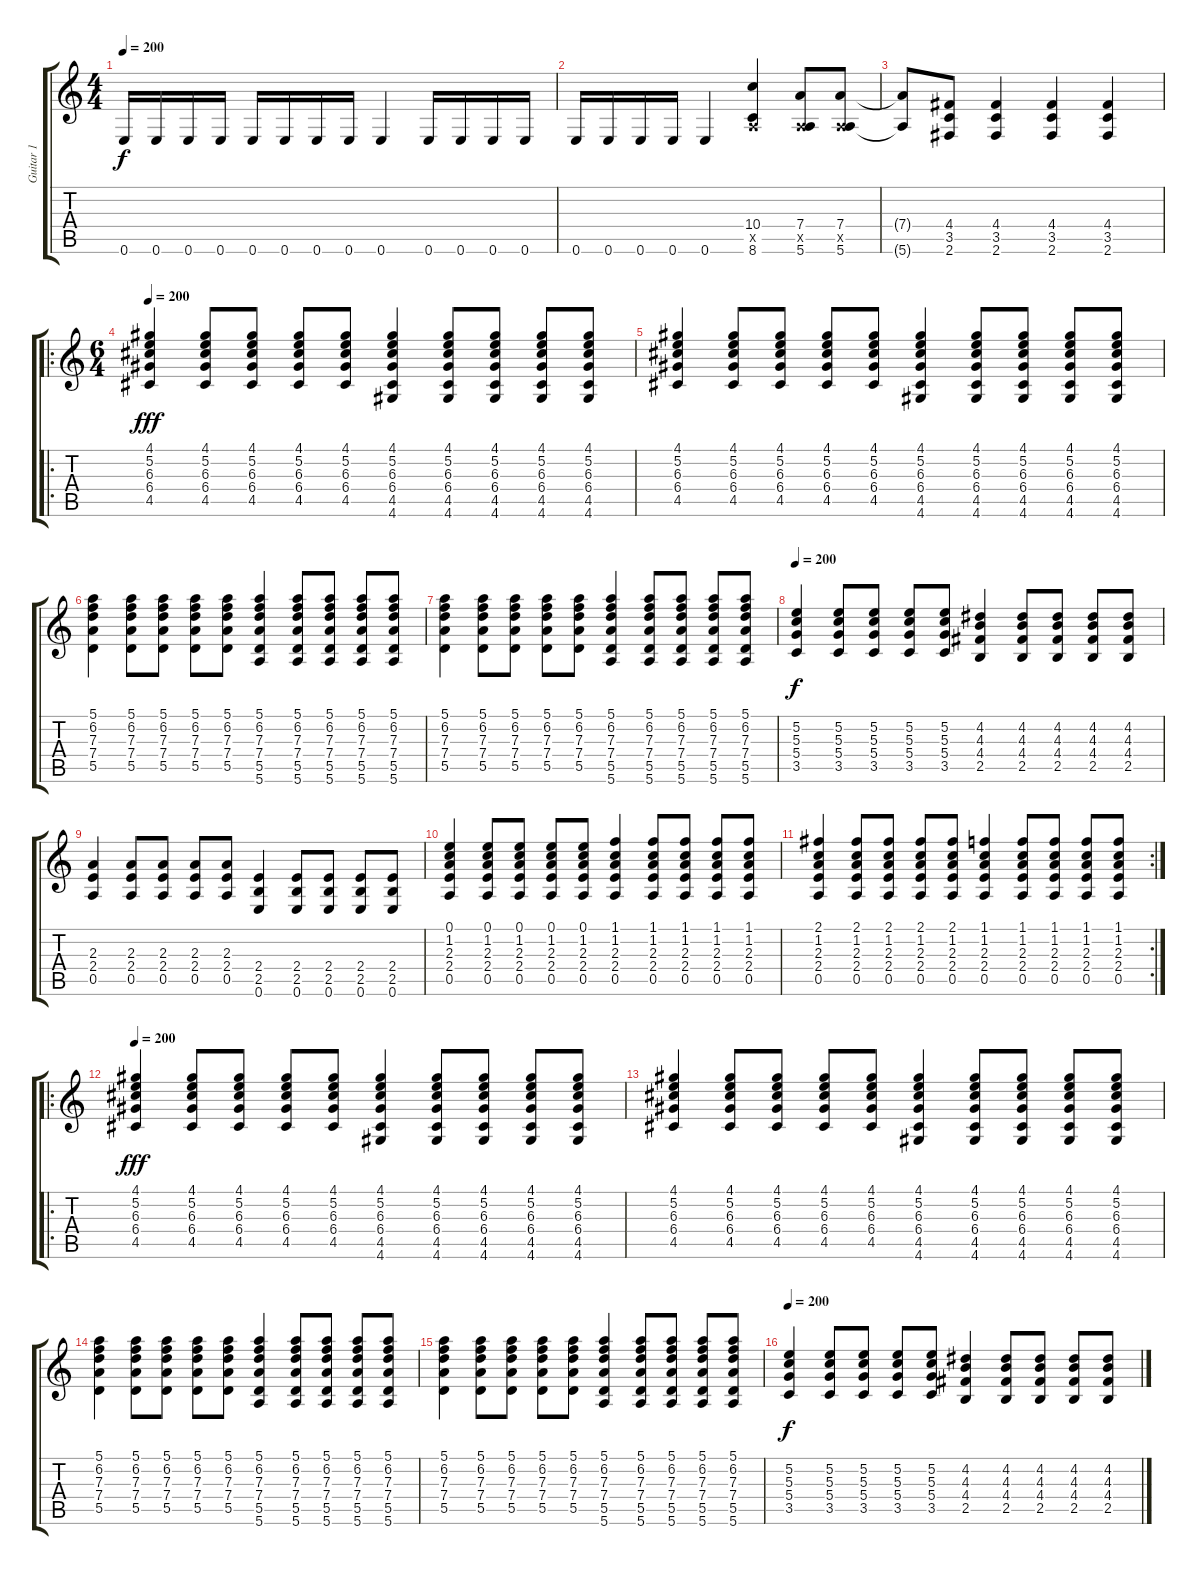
\track ("Guitar 1" "Guitar 1") {instrument distortionguitar}
\staff {score tabs}
\tuning (E4 B3 G3 D3 A2 E2) {hide}
\ts (4 4)
\tempo 200
\clef g2
\ks c
0.6.16{dy f volume 13 instrument distortionguitar} 0.6.16 0.6.16 0.6.16 0.6.16 0.6.16 0.6.16 0.6.16 0.6.4 0.6.16 0.6.16 0.6.16 0.6.16 |
0.6.16 0.6.16 0.6.16 0.6.16 0.6.4 (10.4 0.5{x} 8.6).4 (7.4 0.5{x} 5.6).8 (7.4 0.5{x} 5.6).8 |
(7.4{t} 5.6{t}).8 (4.4 3.5 2.6).8 (4.4 3.5 2.6).4 (4.4 3.5 2.6).4 (4.4 3.5 2.6).4 |
\ro
\ts (6 4)
\tempo 200
(4.1 5.2 6.3 6.4 4.5).4{dy fff volume 10} (4.1 5.2 6.3 6.4 4.5).8 (4.1 5.2 6.3 6.4 4.5).8 (4.1 5.2 6.3 6.4 4.5).8 (4.1 5.2 6.3 6.4 4.5).8 (4.1 5.2 6.3 6.4 4.5 4.6).4 (4.1 5.2 6.3 6.4 4.5 4.6).8 (4.1 5.2 6.3 6.4 4.5 4.6).8 (4.1 5.2 6.3 6.4 4.5 4.6).8 (4.1 5.2 6.3 6.4 4.5 4.6).8 |
(4.1 5.2 6.3 6.4 4.5).4 (4.1 5.2 6.3 6.4 4.5).8 (4.1 5.2 6.3 6.4 4.5).8 (4.1 5.2 6.3 6.4 4.5).8 (4.1 5.2 6.3 6.4 4.5).8 (4.1 5.2 6.3 6.4 4.5 4.6).4 (4.1 5.2 6.3 6.4 4.5 4.6).8 (4.1 5.2 6.3 6.4 4.5 4.6).8 (4.1 5.2 6.3 6.4 4.5 4.6).8 (4.1 5.2 6.3 6.4 4.5 4.6).8 |
(5.1 6.2 7.3 7.4 5.5).4 (5.1 6.2 7.3 7.4 5.5).8 (5.1 6.2 7.3 7.4 5.5).8 (5.1 6.2 7.3 7.4 5.5).8 (5.1 6.2 7.3 7.4 5.5).8 (5.1 6.2 7.3 7.4 5.5 5.6).4 (5.1 6.2 7.3 7.4 5.5 5.6).8 (5.1 6.2 7.3 7.4 5.5 5.6).8 (5.1 6.2 7.3 7.4 5.5 5.6).8 (5.1 6.2 7.3 7.4 5.5 5.6).8 |
(5.1 6.2 7.3 7.4 5.5).4 (5.1 6.2 7.3 7.4 5.5).8 (5.1 6.2 7.3 7.4 5.5).8 (5.1 6.2 7.3 7.4 5.5).8 (5.1 6.2 7.3 7.4 5.5).8 (5.1 6.2 7.3 7.4 5.5 5.6).4 (5.1 6.2 7.3 7.4 5.5 5.6).8 (5.1 6.2 7.3 7.4 5.5 5.6).8 (5.1 6.2 7.3 7.4 5.5 5.6).8 (5.1 6.2 7.3 7.4 5.5 5.6).8 |
\tempo 200
(5.2 5.3 5.4 3.5).4{dy f volume 10} (5.2 5.3 5.4 3.5).8 (5.2 5.3 5.4 3.5).8 (5.2 5.3 5.4 3.5).8 (5.2 5.3 5.4 3.5).8 (4.2 4.3 4.4 2.5).4 (4.2 4.3 4.4 2.5).8 (4.2 4.3 4.4 2.5).8 (4.2 4.3 4.4 2.5).8 (4.2 4.3 4.4 2.5).8 |
(2.3 2.4 0.5).4 (2.3 2.4 0.5).8 (2.3 2.4 0.5).8 (2.3 2.4 0.5).8 (2.3 2.4 0.5).8 (2.4 2.5 0.6).4 (2.4 2.5 0.6).8 (2.4 2.5 0.6).8 (2.4 2.5 0.6).8 (2.4 2.5 0.6).8 |
(0.1 1.2 2.3 2.4 0.5).4 (0.1 1.2 2.3 2.4 0.5).8 (0.1 1.2 2.3 2.4 0.5).8 (0.1 1.2 2.3 2.4 0.5).8 (0.1 1.2 2.3 2.4 0.5).8 (1.1 1.2 2.3 2.4 0.5).4 (1.1 1.2 2.3 2.4 0.5).8 (1.1 1.2 2.3 2.4 0.5).8 (1.1 1.2 2.3 2.4 0.5).8 (1.1 1.2 2.3 2.4 0.5).8 |
\rc 2
(2.1 1.2 2.3 2.4 0.5).4 (2.1 1.2 2.3 2.4 0.5).8 (2.1 1.2 2.3 2.4 0.5).8 (2.1 1.2 2.3 2.4 0.5).8 (2.1 1.2 2.3 2.4 0.5).8 (1.1 1.2 2.3 2.4 0.5).4 (1.1 1.2 2.3 2.4 0.5).8 (1.1 1.2 2.3 2.4 0.5).8 (1.1 1.2 2.3 2.4 0.5).8 (1.1 1.2 2.3 2.4 0.5).8 |
\ro
\tempo 200
(4.1 5.2 6.3 6.4 4.5).4{dy fff volume 10} (4.1 5.2 6.3 6.4 4.5).8 (4.1 5.2 6.3 6.4 4.5).8 (4.1 5.2 6.3 6.4 4.5).8 (4.1 5.2 6.3 6.4 4.5).8 (4.1 5.2 6.3 6.4 4.5 4.6).4 (4.1 5.2 6.3 6.4 4.5 4.6).8 (4.1 5.2 6.3 6.4 4.5 4.6).8 (4.1 5.2 6.3 6.4 4.5 4.6).8 (4.1 5.2 6.3 6.4 4.5 4.6).8 |
(4.1 5.2 6.3 6.4 4.5).4 (4.1 5.2 6.3 6.4 4.5).8 (4.1 5.2 6.3 6.4 4.5).8 (4.1 5.2 6.3 6.4 4.5).8 (4.1 5.2 6.3 6.4 4.5).8 (4.1 5.2 6.3 6.4 4.5 4.6).4 (4.1 5.2 6.3 6.4 4.5 4.6).8 (4.1 5.2 6.3 6.4 4.5 4.6).8 (4.1 5.2 6.3 6.4 4.5 4.6).8 (4.1 5.2 6.3 6.4 4.5 4.6).8 |
(5.1 6.2 7.3 7.4 5.5).4 (5.1 6.2 7.3 7.4 5.5).8 (5.1 6.2 7.3 7.4 5.5).8 (5.1 6.2 7.3 7.4 5.5).8 (5.1 6.2 7.3 7.4 5.5).8 (5.1 6.2 7.3 7.4 5.5 5.6).4 (5.1 6.2 7.3 7.4 5.5 5.6).8 (5.1 6.2 7.3 7.4 5.5 5.6).8 (5.1 6.2 7.3 7.4 5.5 5.6).8 (5.1 6.2 7.3 7.4 5.5 5.6).8 |
(5.1 6.2 7.3 7.4 5.5).4 (5.1 6.2 7.3 7.4 5.5).8 (5.1 6.2 7.3 7.4 5.5).8 (5.1 6.2 7.3 7.4 5.5).8 (5.1 6.2 7.3 7.4 5.5).8 (5.1 6.2 7.3 7.4 5.5 5.6).4 (5.1 6.2 7.3 7.4 5.5 5.6).8 (5.1 6.2 7.3 7.4 5.5 5.6).8 (5.1 6.2 7.3 7.4 5.5 5.6).8 (5.1 6.2 7.3 7.4 5.5 5.6).8 |
\tempo 200
(5.2 5.3 5.4 3.5).4{dy f volume 10} (5.2 5.3 5.4 3.5).8 (5.2 5.3 5.4 3.5).8 (5.2 5.3 5.4 3.5).8 (5.2 5.3 5.4 3.5).8 (4.2 4.3 4.4 2.5).4 (4.2 4.3 4.4 2.5).8 (4.2 4.3 4.4 2.5).8 (4.2 4.3 4.4 2.5).8 (4.2 4.3 4.4 2.5).8
